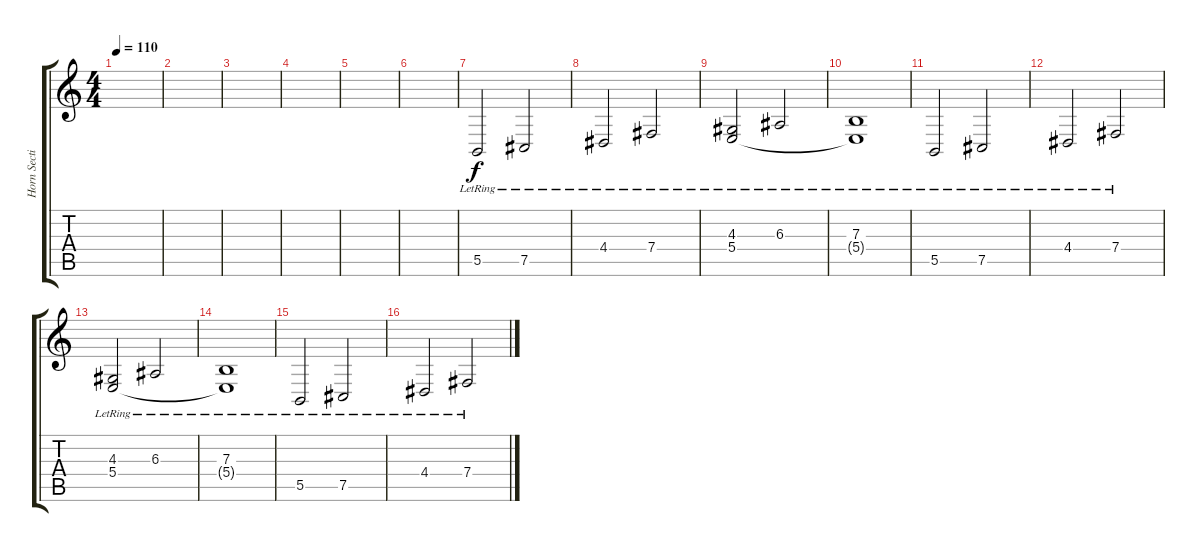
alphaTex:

\track ("Horn Section" "Horn Secti") {instrument frenchhorn}
\staff {score tabs}
\tuning (Db4 Ab3 E3 B2 Gb2 Db2) {hide}
\ts (4 4)
\tempo 110
\clef g2
\ks c
|
|
|
|
|
|
5.5{lr}.2 7.5{lr}.2 |
4.4{lr}.2 7.4{lr}.2 |
(4.3{lr} 5.4{lr}).2 6.3{lr}.2 |
(7.3{lr} 5.4{t}).1 |
5.5{lr}.2 7.5{lr}.2 |
4.4{lr}.2 7.4{lr}.2 |
(4.3{lr} 5.4{lr}).2 6.3{lr}.2 |
(7.3{lr} 5.4{t}).1 |
5.5{lr}.2 7.5{lr}.2 |
4.4{lr}.2 7.4{lr}.2
